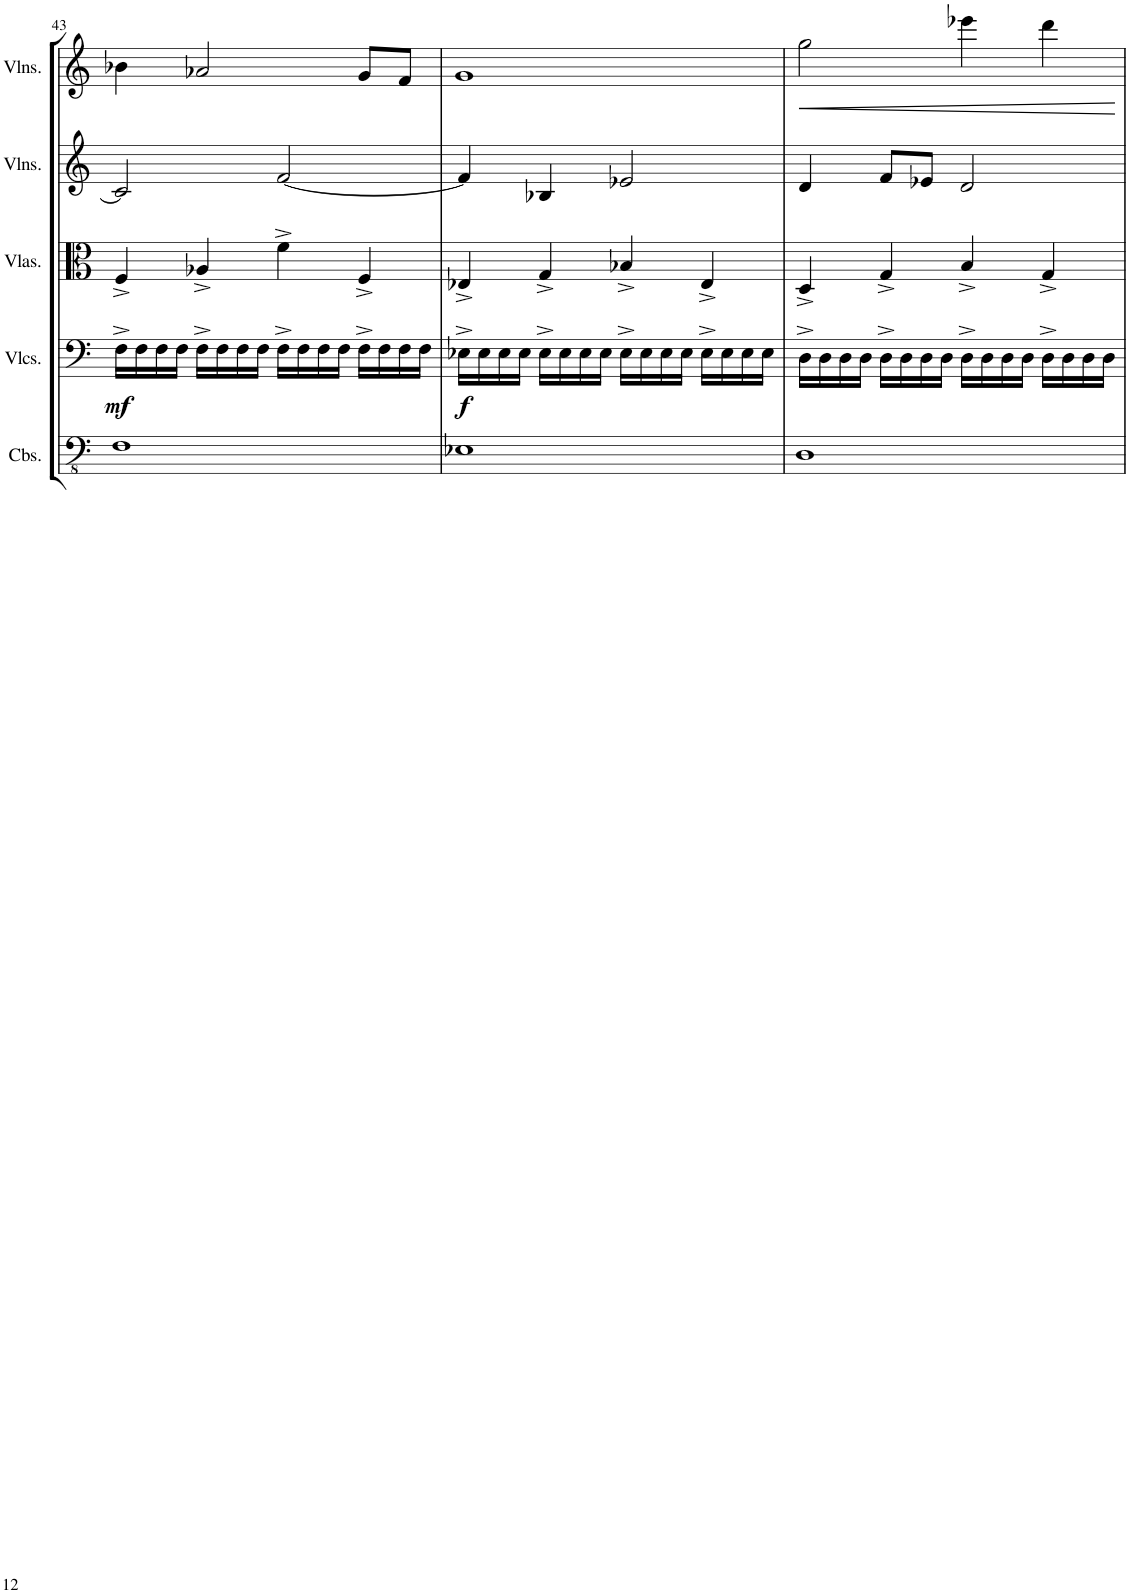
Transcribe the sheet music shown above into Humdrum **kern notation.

**kern	**kern	**dynam	**kern	**kern	**kern	**dynam
*part5	*part4	*part4	*part3	*part2	*part1	*part1
*staff5	*staff4	*staff4	*staff3	*staff2	*staff1	*staff1
*I"Contrabasses	*I"Violoncellos	*	*I"Violas	*I"Violins	*I"Violins	*
*I'Cbs.	*I'Vlcs.	*	*I'Vlas.	*I'Vlns.	*I'Vlns.	*
!!LO:PB:g=z
*clefFv4	*clefF4	*	*clefC3	*clefG2	*clefG2	*
*k[]	*k[]	*	*k[]	*k[]	*k[]	*
*M4/4	*M4/4	*	*M4/4	*M4/4	*M4/4	*
=43	=43	=43	=43	=43	=43	=43
!	!	!LO:DY:b	!	!	!	!
1FF	16F^\LL	mf	4F^/	2c/]	4b-X\	.
.	16F\	.	.	.	.	.
.	16F\	.	.	.	.	.
.	16F\JJ	.	.	.	.	.
.	16F^\LL	.	4A-X^/	.	2a-X/	.
.	16F\	.	.	.	.	.
.	16F\	.	.	.	.	.
.	16F\JJ	.	.	.	.	.
.	16F^\LL	.	4f^\	[2f/	.	.
.	16F\	.	.	.	.	.
.	16F\	.	.	.	.	.
.	16F\JJ	.	.	.	.	.
.	16F^\LL	.	4F^/	.	8g/L	.
.	16F\	.	.	.	.	.
.	16F\	.	.	.	8f/J	.
.	16F\JJ	.	.	.	.	.
=44	=44	=44	=44	=44	=44	=44
!	!	!LO:DY:b	!	!	!	!
1EE-X	16E-X^\LL	f	4E-X^/	4f/]	1g	.
.	16E-\	.	.	.	.	.
.	16E-\	.	.	.	.	.
.	16E-\JJ	.	.	.	.	.
.	16E-^\LL	.	4G^/	4B-X/	.	.
.	16E-\	.	.	.	.	.
.	16E-\	.	.	.	.	.
.	16E-\JJ	.	.	.	.	.
.	16E-^\LL	.	4B-X^/	2e-X/	.	.
.	16E-\	.	.	.	.	.
.	16E-\	.	.	.	.	.
.	16E-\JJ	.	.	.	.	.
.	16E-^\LL	.	4E-^/	.	.	.
.	16E-\	.	.	.	.	.
.	16E-\	.	.	.	.	.
.	16E-\JJ	.	.	.	.	.
=45	=45	=45	=45	=45	=45	=45
!	!	!	!	!	!	!LO:HP:b
1DD	16D^\LL	.	4D^/	4d/	2gg\	<
.	16D\	.	.	.	.	.
.	16D\	.	.	.	.	.
.	16D\JJ	.	.	.	.	.
.	16D^\LL	.	4G^/	8f/L	.	.
.	16D\	.	.	.	.	.
.	16D\	.	.	8e-X/J	.	.
.	16D\JJ	.	.	.	.	.
.	16D^\LL	.	4B^/	2d/	4eee-X\	.
.	16D\	.	.	.	.	.
.	16D\	.	.	.	.	.
.	16D\JJ	.	.	.	.	.
.	16D^\LL	.	4G^/	.	4ddd\	.
.	16D\	.	.	.	.	.
.	16D\	.	.	.	.	.
.	16D\JJ	.	.	.	.	.
.	.	.	.	.	.	[
=	=	=	=	=	=	=
*-	*-	*-	*-	*-	*-	*-
